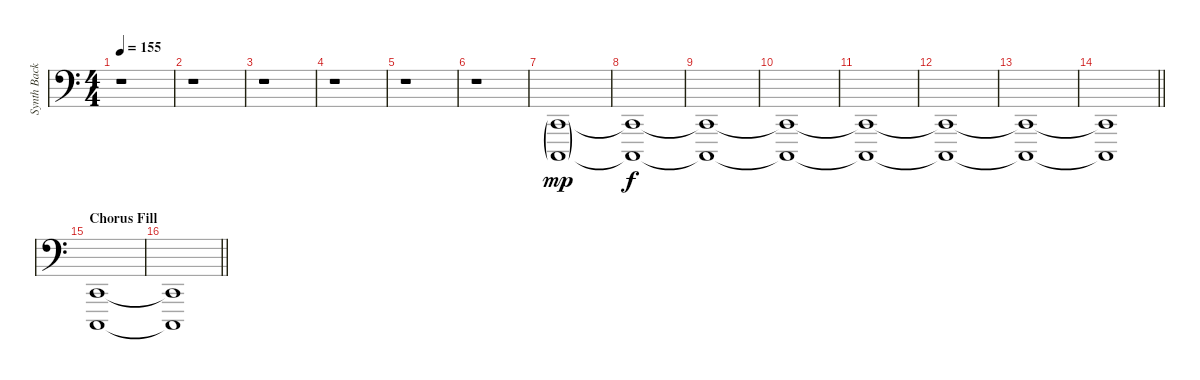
\track ("Synth Back" "Synth Back") {instrument pad8sweep}
\staff {score}
\tuning (D3 A2 F2 C2 G1 C1) {hide}
\ts (4 4)
\tempo 155
\clef f4
\ks c
r.1{dy f} |
r.1 |
r.1 |
r.1 |
r.1 |
r.1 |
(0.4{g} 0.6{g}).1{dy mp} |
(0.4{t} 0.6{t}).1{dy f} |
(0.4{t} 0.6{t}).1 |
(0.4{t} 0.6{t}).1 |
(0.4{t} 0.6{t}).1 |
(0.4{t} 0.6{t}).1 |
(0.4{t} 0.6{t}).1 |
\barLineRight lightlight
(0.4{t} 0.6{t}).1 |
\section ("" "Chorus Fill")
(0.4 0.6).1 |
\barLineRight lightlight
(0.4{t} 0.6{t}).1
